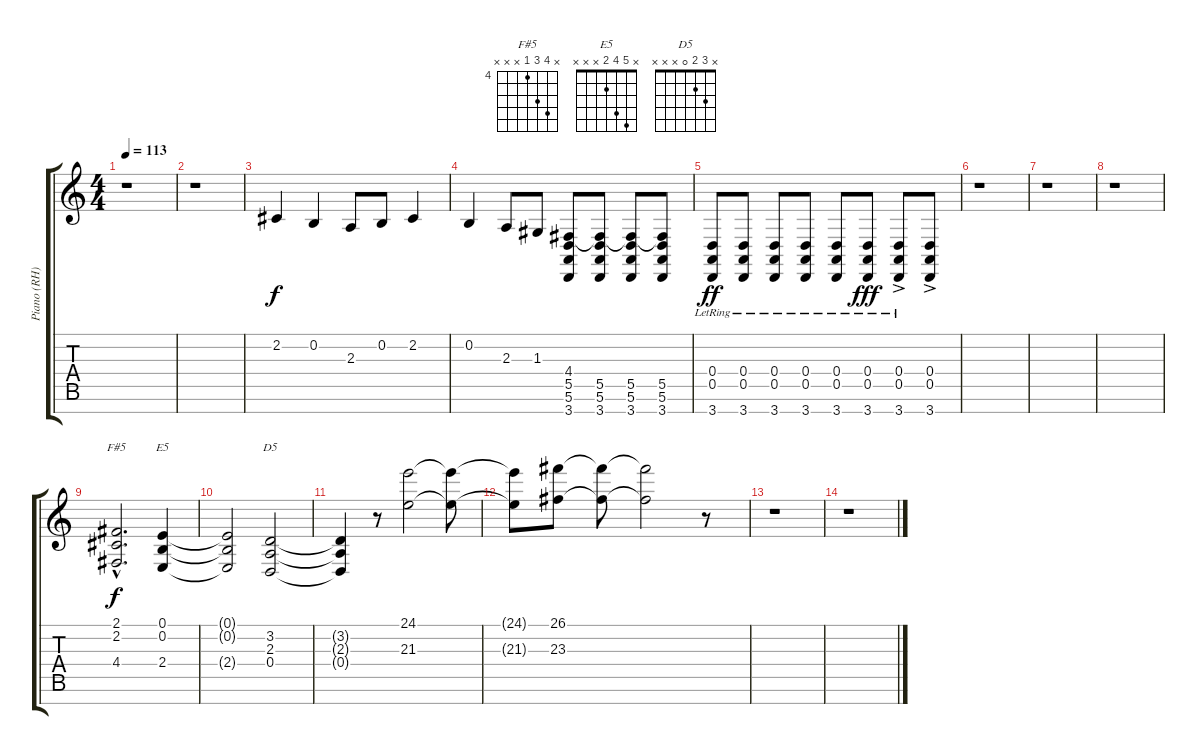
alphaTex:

\track ("Piano (RH)" "Piano (RH)") {instrument acousticgrandpiano}
\staff {score tabs}
\tuning (E4 B3 G3 D3 A2 E2 B1) {hide}
\chord ("F#5" x 7 6 4 x x x) {firstfret 4}
\chord ("E5" x 5 4 2 x x x)
\chord ("D5" x 3 2 0 x x x)
\ts (4 4)
\tempo 113
\clef g2
\ks c
r.1{dy f} |
r.1 |
2.2.4 0.2.4 2.3.8 0.2.8 2.2.4 |
0.2.4 2.3.8 1.3.8 (4.4 5.5 5.6 3.7).8 (4.4{t} 5.5 5.6 3.7).8 (4.4{t} 5.5 5.6 3.7).8 (4.4{t} 5.5 5.6 3.7).8 |
(0.4{lr} 0.5 3.7{lr}).8{dy ff} (0.4{lr} 0.5 3.7{lr}).8 (0.4{lr} 0.5 3.7{lr}).8 (0.4{lr} 0.5 3.7{lr}).8 (0.4{lr} 0.5 3.7{lr}).8 (0.4{lr} 0.5 3.7{lr}).8{dy fff volume 14} (0.4{ac lr} 0.5 3.7{lr}).8 (0.4{ac} 0.5 3.7).8 |
r.1 |
r.1 |
r.1 |
(2.1{hac} 2.2{hac} 4.4{hac}).2{d ch "F#5" dy f} (0.1 0.2 2.4).4{ch "E5"} |
(0.1{t} 0.2{t} 2.4{t}).2 (3.2 2.3 0.4).2{ch "D5"} |
(3.2{t} 2.3{t} 0.4{t}).4 r.8 (24.1 21.3).2 (24.1{t} 21.3{t}).8 |
(24.1{t} 21.3{t}).8 (26.1 23.3).8 (26.1{t} 23.3{t}).8 (26.1{t} 23.3{t}).2 r.8 |
r.1 |
r.1
